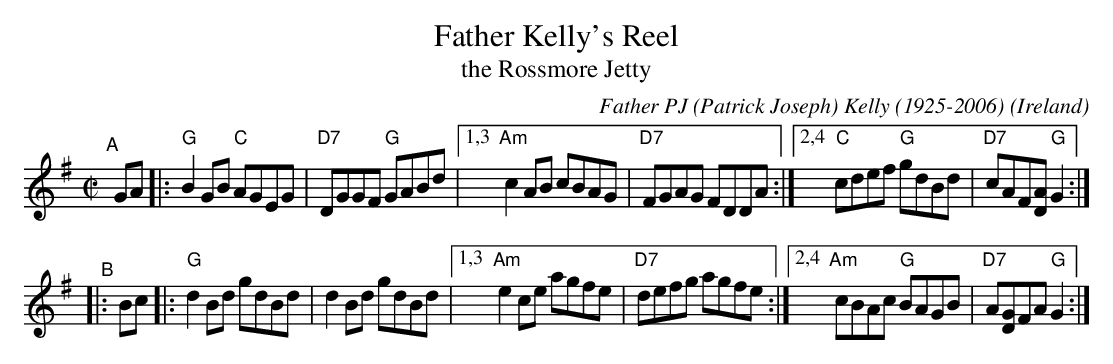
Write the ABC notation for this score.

X:1
T: Father Kelly's Reel
T: the Rossmore Jetty
C: Father PJ (Patrick Joseph) Kelly (1925-2006)
O: Ireland
M: C|
L: 1/8
K: G
"^A"[|] GA \
|: "G"B2GB "C"AGEG | "D7"DGGF "G"GABd |\
[1,3 "Am"c2AB cBAG | "D7"FGAG FDDA :|\
[2,4 "C"cdef "G"gdBd | "D7"cAF[AD] "G"G2 :|
"^B"|: Bc \
|: "G"d2Bd gdBd | d2Bd gdBd |\
[1,3 "Am"e2ce agfe | "D7"defg agfe :|\
[2,4 "Am"cBAc "G"BAGB | "D7"A[GD]FA "G"G2 :|
